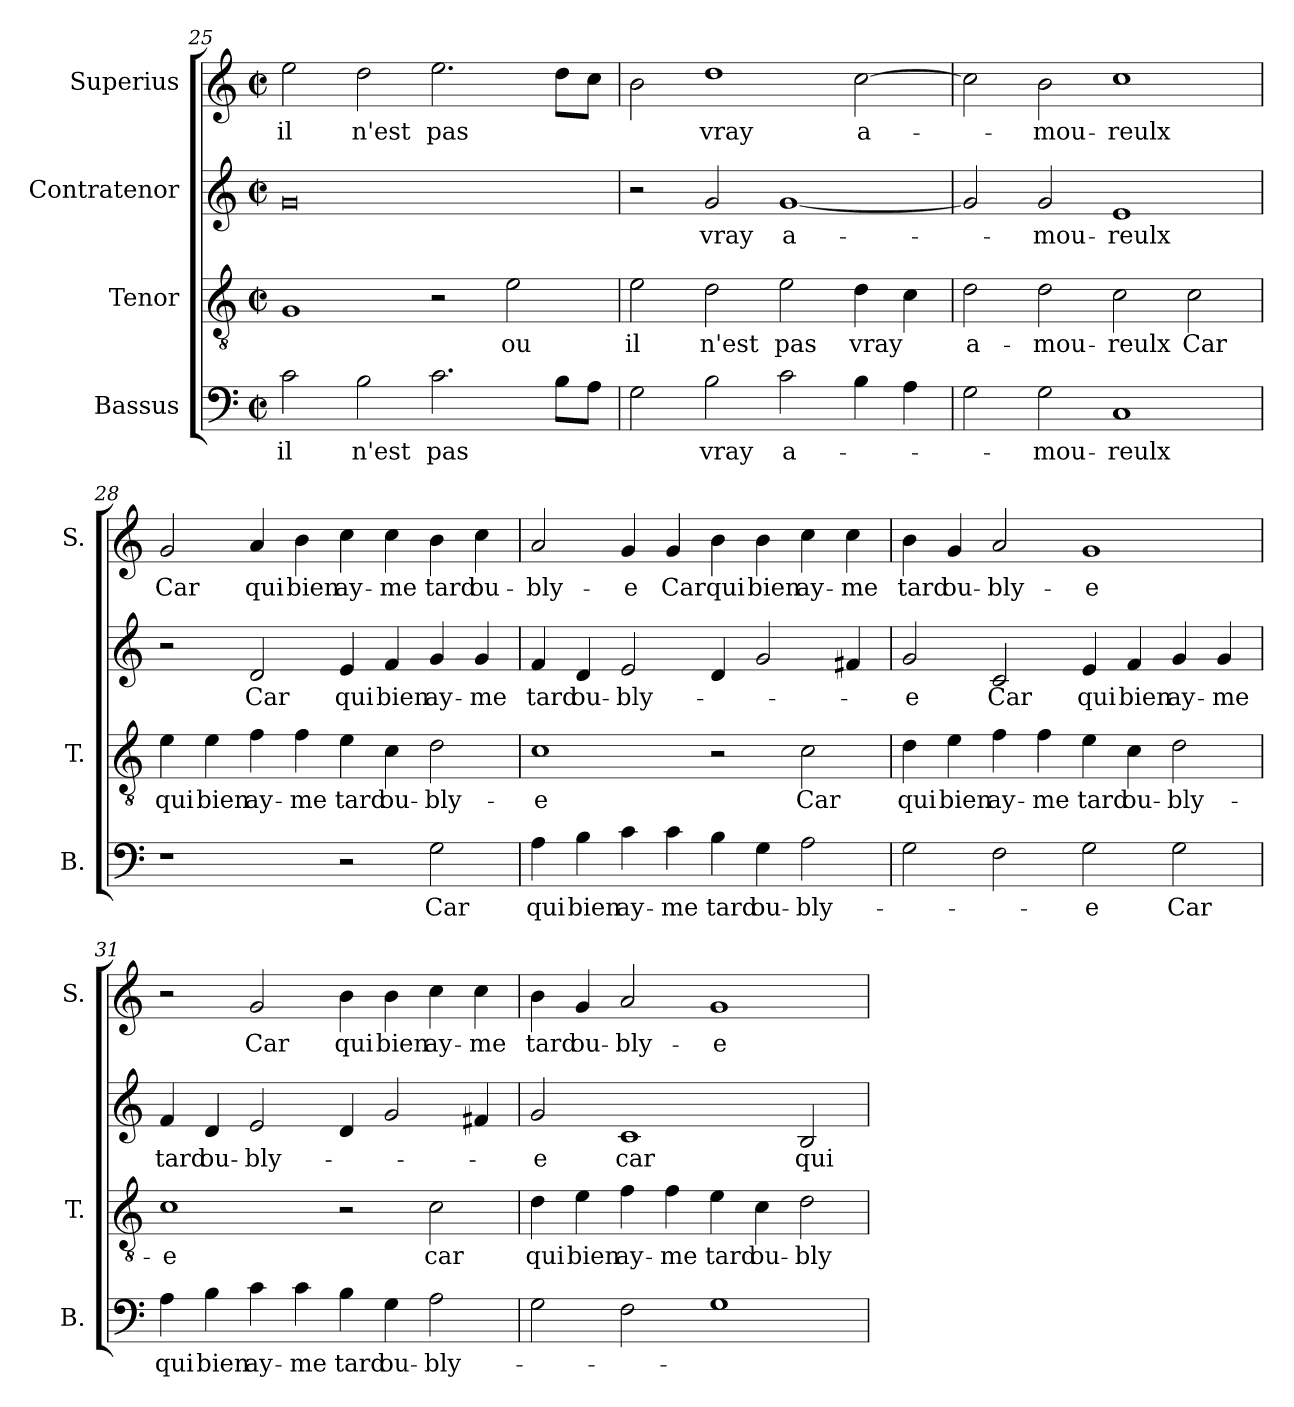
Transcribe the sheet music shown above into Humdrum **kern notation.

**kern	**text	**kern	**text	**kern	**text	**kern	**text
*part4	*part4	*part3	*part3	*part2	*part2	*part1	*part1
*staff4	*staff4	*staff3	*staff3	*staff2	*staff2	*staff1	*staff1
*I"Bassus	*	*I"Tenor	*	*I"Contratenor	*	*I"Superius	*
*I'B.	*	*I'T.	*	*	*	*I'S.	*
*clefF4	*	*clefGv2	*	*clefG2	*	*clefG2	*
*k[]	*	*k[]	*	*k[]	*	*k[]	*
*C:	*	*C:	*	*C:	*	*C:	*
*M2/2	*	*M2/2	*	*M2/2	*	*M2/2	*
*met(c|)	*	*met(c|)	*	*met(c|)	*	*met(c|)	*
=25	=25	=25	=25	=25	=25	=25	=25
2c\	il	1G/	.	0g/	.	2ee\	il
2B\	n'est	.	.	.	.	2dd\	n'est
2.c\	pas	2r	.	.	.	2.ee\	pas
.	.	2e\	ou	.	.	.	.
8B\L	.	.	.	.	.	8dd\L	.
8A\J	.	.	.	.	.	8cc\J	.
=26	=26	=26	=26	=26	=26	=26	=26
2G\	.	2e\	il	2r	.	2b\	.
2B\	vray	2d\	n'est	2g/	vray	1dd\	vray
2c\	a-	2e\	pas	[1g/	a-	.	.
4B\	.	4d\	vray	.	.	[2cc\	a-
4A\	.	4c\	.	.	.	.	.
!!LO:PB:g=z
=27	=27	=27	=27	=27	=27	=27	=27
2G\	.	2d\	a-	2g/]	.	2cc\]	.
2G\	-mou-	2d\	-mou-	2g/	-mou-	2b\	-mou-
1C/	-reulx	2c\	-reulx	1e/	-reulx	1cc\	-reulx
.	.	2c\	Car	.	.	.	.
=28	=28	=28	=28	=28	=28	=28	=28
1r	.	4e\	qui	2r	.	2g/	Car
.	.	4e\	bien	.	.	.	.
.	.	4f\	ay-	2d/	Car	4a/	qui
.	.	4f\	-me	.	.	4b\	bien
2r	.	4e\	tard	4e/	qui	4cc\	ay-
.	.	4c\	ou-	4f/	bien	4cc\	-me
2G\	Car	2d\	-bly-	4g/	ay-	4b\	tard
.	.	.	.	4g/	-me	4cc\	ou-
=29	=29	=29	=29	=29	=29	=29	=29
4A\	qui	1c\	-e	4f/	tard	2a/	-bly-
4B\	bien	.	.	4d/	ou-	.	.
4c\	ay-	.	.	2e/	-bly-	4g/	-e
4c\	-me	.	.	.	.	4g/	Car
4B\	tard	2r	.	4d/	.	4b\	qui
4G\	ou-	.	.	2g/	.	4b\	bien
2A\	-bly-	2c\	Car	.	.	4cc\	ay-
.	.	.	.	4f#X/	.	4cc\	-me
=30	=30	=30	=30	=30	=30	=30	=30
2G\	.	4d\	qui	2g/	-e	4b\	tard
.	.	4e\	bien	.	.	4g/	ou-
2F\	.	4f\	ay-	2c/	Car	2a/	-bly-
.	.	4f\	-me	.	.	.	.
2G\	-e	4e\	tard	4e/	qui	1g/	-e
.	.	4c\	ou-	4f/	bien	.	.
2G\	Car	2d\	-bly-	4g/	ay-	.	.
.	.	.	.	4g/	-me	.	.
!!LO:LB:g=z
=31	=31	=31	=31	=31	=31	=31	=31
4A\	qui	1c\	-e	4f/	tard	2r	.
4B\	bien	.	.	4d/	ou-	.	.
4c\	ay-	.	.	2e/	-bly-	2g/	Car
4c\	-me	.	.	.	.	.	.
4B\	tard	2r	.	4d/	.	4b\	qui
4G\	ou-	.	.	2g/	.	4b\	bien
2A\	-bly-	2c\	car	.	.	4cc\	ay-
.	.	.	.	4f#X/	.	4cc\	-me
=32	=32	=32	=32	=32	=32	=32	=32
2G\	.	4d\	qui	2g/	-e	4b\	tard
.	.	4e\	bien	.	.	4g/	ou-
2F\	.	4f\	ay-	1c/	car	2a/	-bly-
.	.	4f\	-me	.	.	.	.
1G\	.	4e\	tard	.	.	1g/	-e
.	.	4c\	ou-	.	.	.	.
.	.	2d\	-bly-	2B/	qui	.	.
=	=	=	=	=	=	=	=
*-	*-	*-	*-	*-	*-	*-	*-
